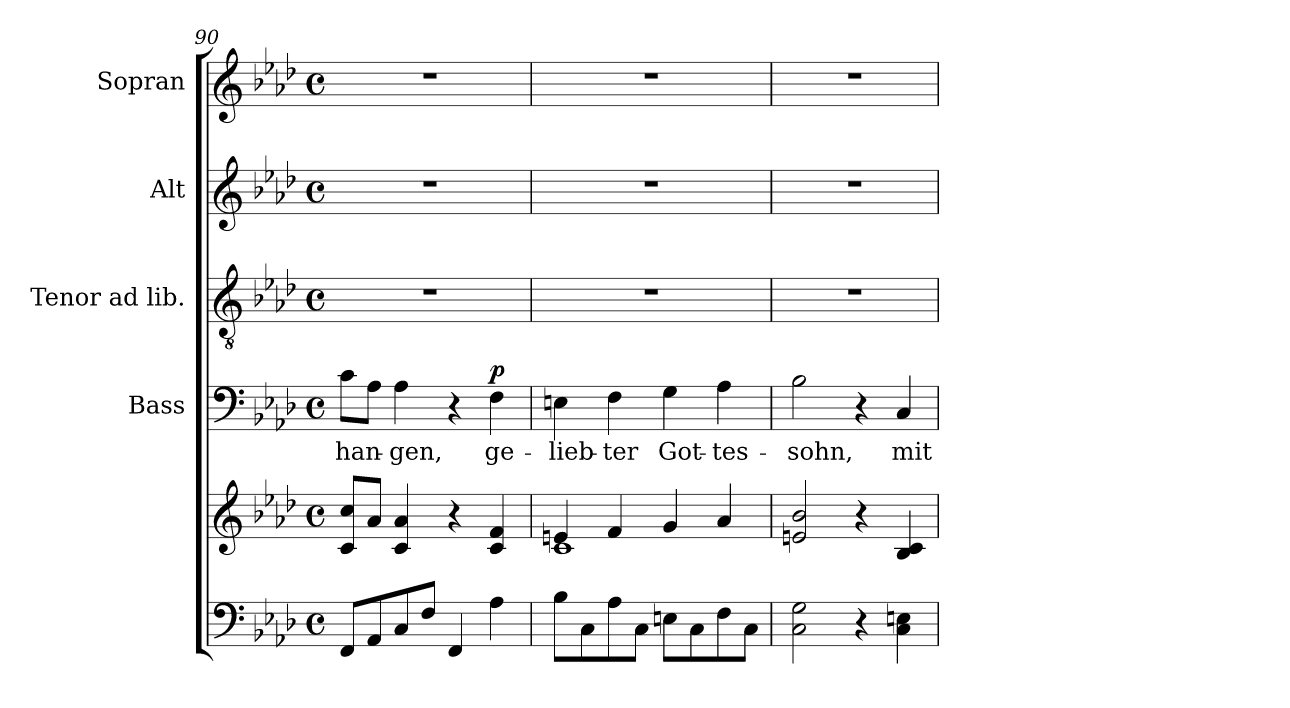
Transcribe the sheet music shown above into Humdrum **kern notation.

**kern	**kern	**kern	**text	**dynam	**kern	**kern	**kern
*part5	*part5	*part4	*part4	*part4	*part3	*part2	*part1
*staff6	*staff5	*staff4	*staff4	*staff4	*staff3	*staff2	*staff1
*	*	*I"Bass	*	*	*I"Tenor ad lib.	*I"Alt	*I"Sopran
*	*	*I'B.	*	*	*I'T.	*I'A.	*I'S.
*clefF4	*clefG2	*clefF4	*	*	*clefGv2	*clefG2	*clefG2
*k[b-e-a-d-]	*k[b-e-a-d-]	*k[b-e-a-d-]	*	*	*k[b-e-a-d-]	*k[b-e-a-d-]	*k[b-e-a-d-]
*A-:	*A-:	*A-:	*	*	*A-:	*A-:	*A-:
*M4/4	*M4/4	*M4/4	*	*	*M4/4	*M4/4	*M4/4
*met(c)	*met(c)	*met(c)	*	*	*met(c)	*met(c)	*met(c)
=90	=90	=90	=90	=90	=90	=90	=90
!	!	!	!LO:LY:b	!	!	!	!
8FF/L	8c/ 8cc/L	8c\L	han-	.	1r	1r	1r
8AA-/	8a-/J	8A-\J	.	.	.	.	.
!	!	!	!LO:LY:b	!	!	!	!
8C/	4c/ 4a-/	4A-\	-gen,	.	.	.	.
8F/J	.	.	.	.	.	.	.
4FF/	4r	4r	.	.	.	.	.
!	!	!	!LO:LY:b	!LO:DY:a	!	!	!
4A-\	4c/ 4f/	4F\	ge-	p	.	.	.
=91	=91	=91	=91	=91	=91	=91	=91
*	*^	*	*	*	*	*	*
!	!	!	!	!LO:LY:b	!	!	!	!
8B-\L	4en/	1c	4En\	-lieb-	.	1r	1r	1r
8C\	.	.	.	.	.	.	.	.
!	!	!	!	!LO:LY:b	!	!	!	!
8A-\	4f/	.	4F\	-ter	.	.	.	.
8C\J	.	.	.	.	.	.	.	.
!	!	!	!	!LO:LY:b	!	!	!	!
8En\L	4g/	.	4G\	Got-	.	.	.	.
8C\	.	.	.	.	.	.	.	.
!	!	!	!	!LO:LY:b	!	!	!	!
8F\	4a-/	.	4A-\	-tes-	.	.	.	.
8C\J	.	.	.	.	.	.	.	.
*	*v	*v	*	*	*	*	*	*
=92	=92	=92	=92	=92	=92	=92	=92
!	!	!	!LO:LY:b	!	!	!	!
2C\ 2G\	2en/ 2b-/	2B-\	-sohn,	.	1r	1r	1r
4r	4r	4r	.	.	.	.	.
!	!	!	!LO:LY:b	!	!	!	!
4C\ 4En\	4B-/ 4c/	4C/	mit	.	.	.	.
=	=	=	=	=	=	=	=
*-	*-	*-	*-	*-	*-	*-	*-
